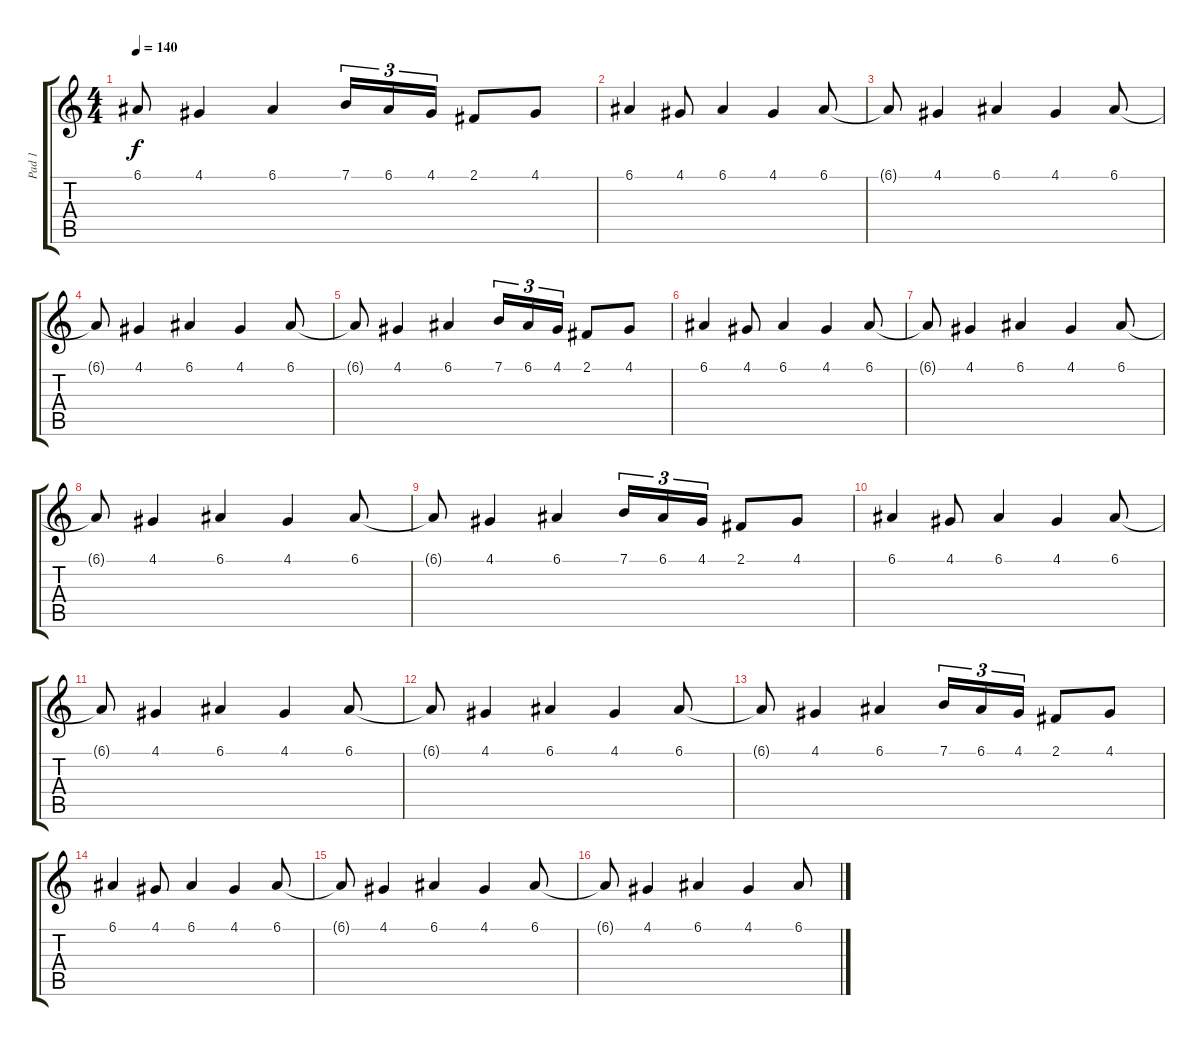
\track ("Pad 1" "Pad 1") {instrument pad4choir}
\staff {score tabs}
\tuning (E4 B3 G3 D3 A2 E2) {hide}
\ts (4 4)
\tempo 140
\clef g2
\ks c
6.1{t}.8{dy f} 4.1.4 6.1.4 7.1.16{tu (3 2)} 6.1.16{tu (3 2)} 4.1.16{tu (3 2)} 2.1.8 4.1.8 |
6.1.4 4.1.8 6.1.4 4.1.4 6.1.8 |
6.1{t}.8 4.1.4 6.1.4 4.1.4 6.1.8 |
6.1{t}.8 4.1.4 6.1.4 4.1.4 6.1.8 |
6.1{t}.8 4.1.4 6.1.4 7.1.16{tu (3 2)} 6.1.16{tu (3 2)} 4.1.16{tu (3 2)} 2.1.8 4.1.8 |
6.1.4 4.1.8 6.1.4 4.1.4 6.1.8 |
6.1{t}.8 4.1.4 6.1.4 4.1.4 6.1.8 |
6.1{t}.8 4.1.4 6.1.4 4.1.4 6.1.8 |
6.1{t}.8 4.1.4 6.1.4 7.1.16{tu (3 2)} 6.1.16{tu (3 2)} 4.1.16{tu (3 2)} 2.1.8 4.1.8 |
6.1.4 4.1.8 6.1.4 4.1.4 6.1.8 |
6.1{t}.8 4.1.4 6.1.4 4.1.4 6.1.8 |
6.1{t}.8 4.1.4 6.1.4 4.1.4 6.1.8 |
6.1{t}.8 4.1.4 6.1.4 7.1.16{tu (3 2)} 6.1.16{tu (3 2)} 4.1.16{tu (3 2)} 2.1.8 4.1.8 |
6.1.4 4.1.8 6.1.4 4.1.4 6.1.8 |
6.1{t}.8 4.1.4 6.1.4 4.1.4 6.1.8 |
6.1{t}.8 4.1.4 6.1.4 4.1.4 6.1.8
